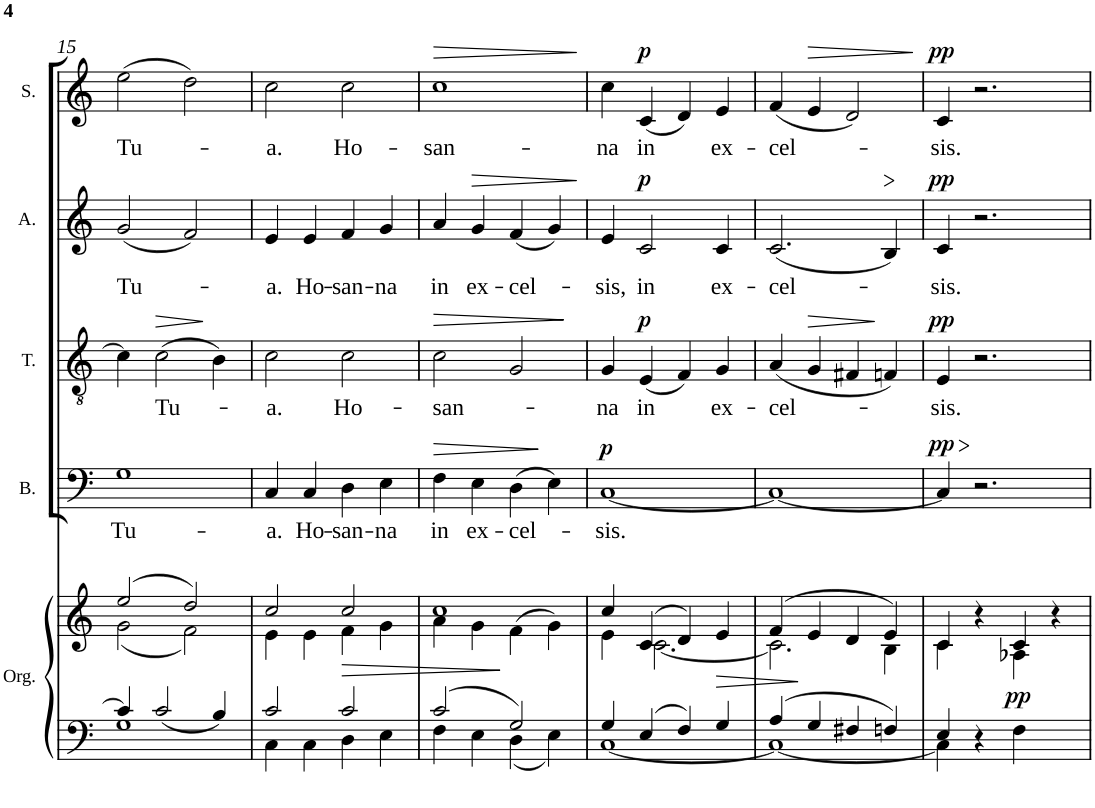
**kern	**kern	**dynam	**kern	**text	**dynam	**kern	**text	**dynam	**kern	**text	**dynam	**kern	**text	**dynam
*part5	*part5	*part5	*part4	*part4	*part4	*part3	*part3	*part3	*part2	*part2	*part2	*part1	*part1	*part1
*staff6	*staff5	*staff5/6	*staff4	*staff4	*staff4	*staff3	*staff3	*staff3	*staff2	*staff2	*staff2	*staff1	*staff1	*staff1
*I"Organ	*	*	*I"Bass	*	*	*I"Tenor	*	*	*I"Alto	*	*	*I"Sopran	*	*
*I'Org.	*	*	*I'B.	*	*	*I'T.	*	*	*I'A.	*	*	*I'S.	*	*
!!LO:PB:g=z
*clefF4	*clefG2	*	*clefF4	*	*	*clefGv2	*	*	*clefG2	*	*	*clefG2	*	*
*k[]	*k[]	*	*k[]	*	*	*k[]	*	*	*k[]	*	*	*k[]	*	*
*M4/4	*M4/4	*	*M4/4	*	*	*M4/4	*	*	*M4/4	*	*	*M4/4	*	*
*met(c)	*met(c)	*	*met(c)	*	*	*met(c)	*	*	*met(c)	*	*	*met(c)	*	*
=15	=15	=15	=15	=15	=15	=15	=15	=15	=15	=15	=15	=15	=15	=15
*^	*^	*	*	*	*	*	*	*	*	*	*	*	*	*
!	!	!	!	!	!	!LO:LY:b	!	!	!	!	!	!LO:LY:b	!	!	!LO:LY:b	!
4c/]	1G	(2ee/	(<2g\	.	1G	Tu-	.	4c\]	.	.	(<2g/	Tu-	.	(>2ee\	Tu-	.
!	!	!	!	!	!	!	!	!	!LO:LY:b	!LO:HP:b	!	!	!	!	!	!
2c/	.	.	.	.	.	.	.	(>2c\	Tu-	>	.	.	.	.	.	.
.	.	2dd/)	2f\)	.	.	.	.	.	.	.	2f/)	.	.	2dd\)	.	.
4B/	.	.	.	.	.	.	.	4B\)	.	.	.	.	.	.	.	.
=16	=16	=16	=16	=16	=16	=16	=16	=16	=16	=16	=16	=16	=16	=16	=16	=16
!	!	!	!	!	!	!LO:LY:b	!	!	!LO:LY:b	!	!	!LO:LY:b	!	!	!LO:LY:b	!
2c/	4C\	2cc/	4e\	.	4C/	-a.	.	2c\	-a.	.	4e/	-a.	.	2cc\	-a.	.
!	!	!	!	!	!	!LO:LY:b	!	!	!	!	!	!LO:LY:b	!	!	!	!
.	4C\	.	4e\	.	4C/	Ho-	.	.	.	.	4e/	Ho-	.	.	.	.
!	!	!	!	!LO:HP:b	!	!LO:LY:b	!	!	!LO:LY:b	!	!	!LO:LY:b	!	!	!LO:LY:b	!
2c/	4D\	2cc/	4f\	>	4D\	-san-	.	2c\	Ho-	.	4f/	-san-	.	2cc\	Ho-	.
!	!	!	!	!	!	!LO:LY:b	!	!	!	!	!	!LO:LY:b	!	!	!	!
.	4E\	.	4g\	.	4E\	-na	.	.	.	.	4g/	-na	.	.	.	.
=17	=17	=17	=17	=17	=17	=17	=17	=17	=17	=17	=17	=17	=17	=17	=17	=17
!	!	!	!	!	!	!LO:LY:b	!LO:HP:b	!	!LO:LY:b	!LO:HP:b	!	!LO:LY:b	!	!	!LO:LY:b	!LO:HP:b
2c/	4F\	1cc	4a\	.	4F\	in	>	2c\	-san-	>	4a/	in	.	1cc	-san-	>
!	!	!	!	!	!	!LO:LY:b	!	!	!	!	!	!LO:LY:b	!LO:HP:b	!	!	!
.	4E\	.	4g\	.	4E\	ex-	.	.	.	.	4g/	ex-	>	.	.	.
!	!	!	!	!	!	!LO:LY:b	!	!	!	!	!	!LO:LY:b	!	!	!	!
2G/	4D\	.	(>4f\	.	(>4D\	-cel-	.	2G/	.	.	(<4f/	-cel-	.	.	.	.
.	4E\	.	4g\)	.	4E\)	.	.	.	.	.	4g/)	.	.	.	.	.
*v	*v	*	*	*	*	*	*	*	*	*	*	*	*	*	*	*
*	*v	*v	*	*	*	*	*	*	*	*	*	*	*	*	*
.	.	.	.	.	.	.	.	]	.	.	]	.	.	]
=18	=18	=18	=18	=18	=18	=18	=18	=18	=18	=18	=18	=18	=18	=18
*^	*^	*	*	*	*	*	*	*	*	*	*	*	*	*
!	!	!	!	!	!	!LO:LY:b	!LO:DY:a	!	!LO:LY:b	!	!	!LO:LY:b	!	!	!LO:LY:b	!
4G/	[<1C	4cc/	4e\	.	[1C	-sis.	p	4G/	-na	.	4e/	-sis,	.	4cc\	-na	.
!	!	!	!	!	!	!	!	!	!LO:LY:b	!LO:DY:a	!	!LO:LY:b	!LO:DY:a	!	!LO:LY:b	!LO:DY:a
4E/	.	(4c/	[<2.c\	.	.	.	.	(<4E/	in	p	2c/	in	p	(<4c/	in	p
4F/	.	4d/)	.	.	.	.	.	4F/)	.	.	.	.	.	4d/)	.	.
!	!	!	!	!	!	!	!	!	!LO:LY:b	!	!	!LO:LY:b	!	!	!LO:LY:b	!
4G/	.	4e/	.	.	.	.	.	4G/	ex-	.	4c/	ex-	.	4e/	ex-	.
=19	=19	=19	=19	=19	=19	=19	=19	=19	=19	=19	=19	=19	=19	=19	=19	=19
!	!	!	!	!	!	!	!	!	!LO:LY:b	!	!	!LO:LY:b	!	!	!LO:LY:b	!
4A/	1C_	(4f/	2.c\]	.	1C_	.	.	(<4A/	-cel-	.	(<2.c/	-cel-	.	(<4f/	-cel-	.
!	!	!	!	!	!	!	!	!	!	!	!	!	!	!	!	!LO:HP:b
4G/	.	4e/	.	]	.	.	.	4G/	.	.	.	.	.	4e/	.	>
4F#X/	.	4d/	.	.	.	.	.	4F#X/	.	.	.	.	.	2d/)	.	.
4Fn/	.	4e/)	4B\	.	.	.	.	4Fn/)	.	]	4B/)	.	.	.	.	.
*v	*v	*	*	*	*	*	*	*	*	*	*	*	*	*	*	*
*	*v	*v	*	*	*	*	*	*	*	*	*	*	*	*	*
.	.	.	.	.	]	.	.	.	.	.	.	.	.	]
=20	=20	=20	=20	=20	=20	=20	=20	=20	=20	=20	=20	=20	=20	=20
*^	*^	*	*	*	*	*	*	*	*	*	*	*	*	*
!	!	!	!	!	!	!	!LO:DY:a	!	!LO:LY:b	!LO:DY:a	!	!LO:LY:b	!LO:DY:a	!	!LO:LY:b	!LO:DY:a
4E/	4C\]	4c/	4c\	.	4C/]	.	pp	4E/	-sis.	pp	4c/	-sis.	pp	4c/	-sis.	pp
4r	4ryy	4r	4ryy	.	2.r	.	.	2.r	.	.	2.r	.	.	2.r	.	.
!	!	!	!	!LO:DY:b	!	!	!	!	!	!	!	!	!	!	!	!
2ryy	4F\	4c/	4A-X\	pp	.	.	.	.	.	.	.	.	.	.	.	.
.	4ryy	4r	4ryy	.	.	.	.	.	.	.	.	.	.	.	.	.
*v	*v	*	*	*	*	*	*	*	*	*	*	*	*	*	*	*
*	*v	*v	*	*	*	*	*	*	*	*	*	*	*	*	*
=	=	=	=	=	=	=	=	=	=	=	=	=	=	=
*-	*-	*-	*-	*-	*-	*-	*-	*-	*-	*-	*-	*-	*-	*-
